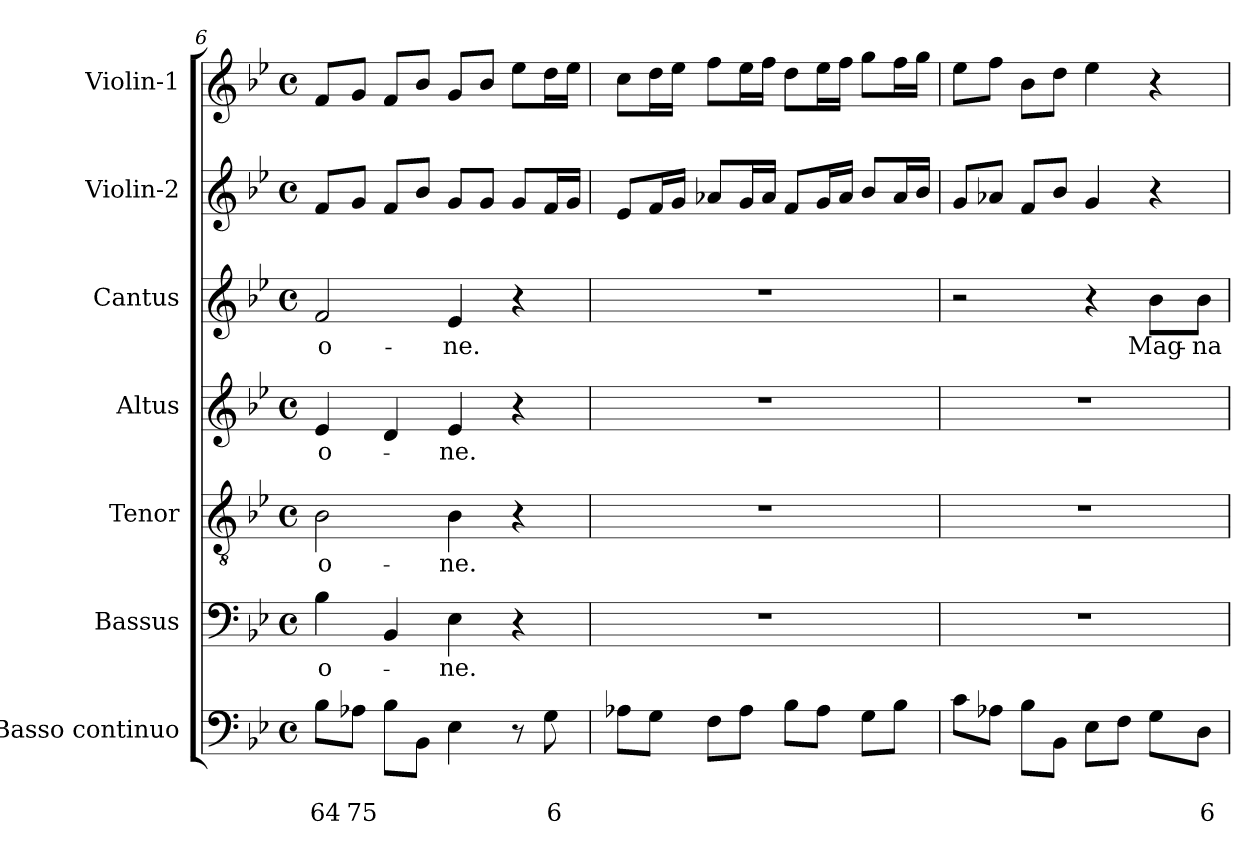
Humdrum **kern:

**kern	**text	**text	**kern	**text	**kern	**text	**kern	**text	**kern	**text	**kern	**kern
*part7	*part7	*part7	*part6	*part6	*part5	*part5	*part4	*part4	*part3	*part3	*part2	*part1
*staff7	*staff7	*staff7	*staff6	*staff6	*staff5	*staff5	*staff4	*staff4	*staff3	*staff3	*staff2	*staff1
*I"Basso continuo	*	*	*I"Bassus	*	*I"Tenor	*	*I"Altus	*	*I"Cantus	*	*I"Violin-2	*I"Violin-1
*I'BC	*	*	*I'B	*	*I'T	*	*I'A	*	*I'C	*	*I'Vi2	*I'Vi1
*clefF4	*	*	*clefF4	*	*clefGv2	*	*clefG2	*	*clefG2	*	*clefG2	*clefG2
*k[b-e-]	*	*	*k[b-e-]	*	*k[b-e-]	*	*k[b-e-]	*	*k[b-e-]	*	*k[b-e-]	*k[b-e-]
*B-:	*	*	*B-:	*	*B-:	*	*B-:	*	*B-:	*	*B-:	*B-:
*M4/4	*	*	*M4/4	*	*M4/4	*	*M4/4	*	*M4/4	*	*M4/4	*M4/4
*met(c)	*	*	*met(c)	*	*met(c)	*	*met(c)	*	*met(c)	*	*met(c)	*met(c)
=6	=6	=6	=6	=6	=6	=6	=6	=6	=6	=6	=6	=6
!	!	!LO:LY:b	!	!	!	!	!	!	!	!	!	!
!	!	!	!	!LO:LY:b	!	!	!	!	!	!	!	!
!	!	!	!	!	!	!LO:LY:b	!	!	!	!	!	!
!	!	!	!	!	!	!	!	!LO:LY:b	!	!	!	!
!	!	!	!	!	!	!	!	!	!	!LO:LY:b	!	!
8B-\L	.	64	4B-\	-o-	2B-\	-o-	4e-/	-o-	2f/	-o-	8f/L	8f/L
!	!	!LO:LY:b	!	!	!	!	!	!	!	!	!	!
8A-X\J	.	75	.	.	.	.	.	.	.	.	8g/J	8g/J
8B-\L	.	.	4BB-/	.	.	.	4d/	.	.	.	8f/L	8f/L
8BB-\J	.	.	.	.	.	.	.	.	.	.	8b-/J	8b-/J
!	!	!	!	!LO:LY:b	!	!	!	!	!	!	!	!
!	!	!	!	!	!	!LO:LY:b	!	!	!	!	!	!
!	!	!	!	!	!	!	!	!LO:LY:b	!	!	!	!
!	!	!	!	!	!	!	!	!	!	!LO:LY:b	!	!
4E-\	.	.	4E-\	-ne.	4B-\	-ne.	4e-/	-ne.	4e-/	-ne.	8g/L	8g/L
.	.	.	.	.	.	.	.	.	.	.	8g/J	8b-/J
8r	.	.	4r	.	4r	.	4r	.	4r	.	8g/L	8ee-\L
!	!	!LO:LY:b	!	!	!	!	!	!	!	!	!	!
8G\	.	6	.	.	.	.	.	.	.	.	16f/L	16dd\L
.	.	.	.	.	.	.	.	.	.	.	16g/JJ	16ee-\JJ
=7	=7	=7	=7	=7	=7	=7	=7	=7	=7	=7	=7	=7
8A-X\L	.	.	1r	.	1r	.	1r	.	1r	.	8e-/L	8cc\L
8G\J	.	.	.	.	.	.	.	.	.	.	16f/L	16dd\L
.	.	.	.	.	.	.	.	.	.	.	16g/JJ	16ee-\JJ
8F\L	.	.	.	.	.	.	.	.	.	.	8a-X/L	8ff\L
8A-\J	.	.	.	.	.	.	.	.	.	.	16g/L	16ee-\L
.	.	.	.	.	.	.	.	.	.	.	16a-/JJ	16ff\JJ
8B-\L	.	.	.	.	.	.	.	.	.	.	8f/L	8dd\L
8A-\J	.	.	.	.	.	.	.	.	.	.	16g/L	16ee-\L
.	.	.	.	.	.	.	.	.	.	.	16a-/JJ	16ff\JJ
8G\L	.	.	.	.	.	.	.	.	.	.	8b-/L	8gg\L
8B-\J	.	.	.	.	.	.	.	.	.	.	16a-/L	16ff\L
.	.	.	.	.	.	.	.	.	.	.	16b-/JJ	16gg\JJ
!!LO:LB:g=z
=8	=8	=8	=8	=8	=8	=8	=8	=8	=8	=8	=8	=8
8c\L	.	.	1r	.	1r	.	1r	.	2r	.	8g/L	8ee-\L
8A-X\J	.	.	.	.	.	.	.	.	.	.	8a-X/J	8ff\J
8B-\L	.	.	.	.	.	.	.	.	.	.	8f/L	8b-\L
8BB-\J	.	.	.	.	.	.	.	.	.	.	8b-/J	8dd\J
8E-\L	.	.	.	.	.	.	.	.	4r	.	4g/	4ee-\
8F\J	.	.	.	.	.	.	.	.	.	.	.	.
!	!	!	!	!	!	!	!	!	!	!LO:LY:b	!	!
8G\L	.	.	.	.	.	.	.	.	8b-\L	Mag-	4r	4r
!	!	!LO:LY:b	!	!	!	!	!	!	!	!	!	!
!	!	!	!	!	!	!	!	!	!	!LO:LY:b	!	!
8D\J	.	6	.	.	.	.	.	.	8b-\J	-na	.	.
=	=	=	=	=	=	=	=	=	=	=	=	=
*-	*-	*-	*-	*-	*-	*-	*-	*-	*-	*-	*-	*-
